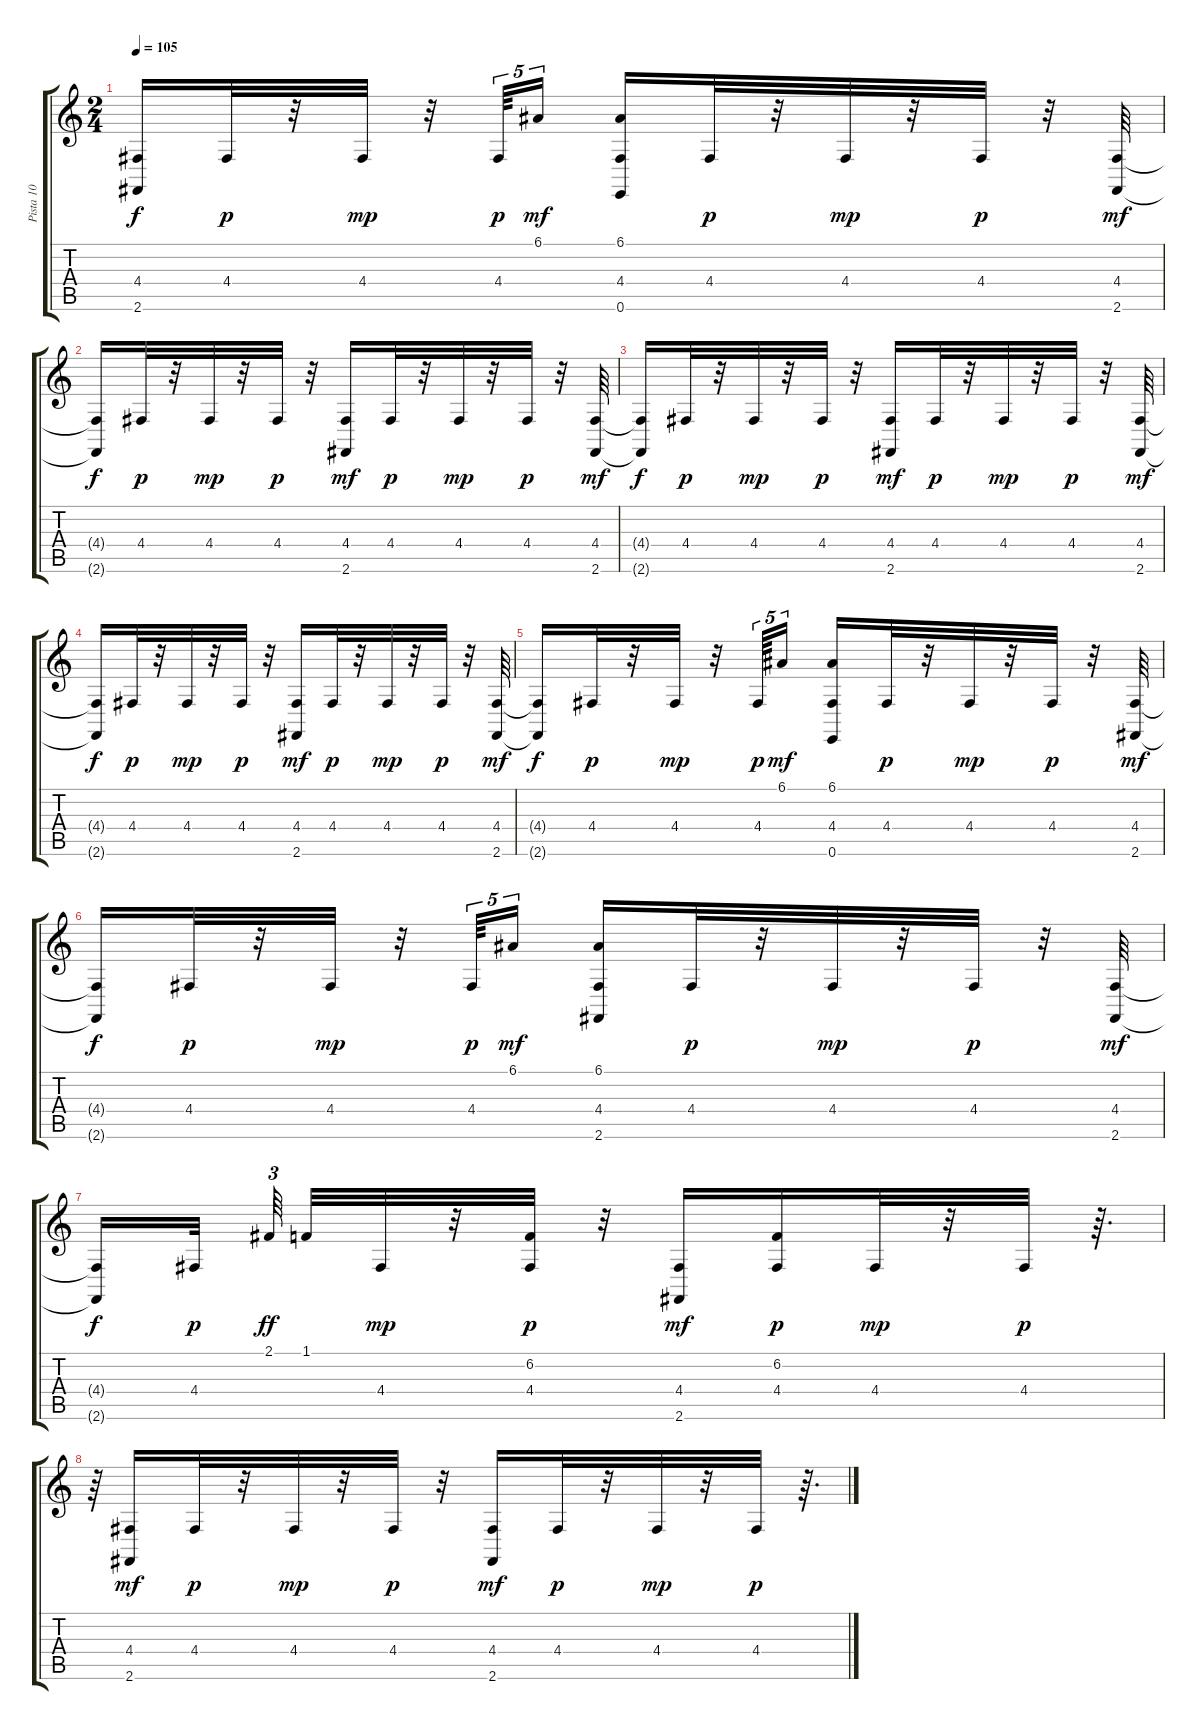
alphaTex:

\track ("Pista 10" "Pista 10") {instrument drawbarorgan}
\staff {score tabs}
\tuning (E4 B3 G3 D3 A2 E2) {hide}
\ts (2 4)
\tempo 105
\clef g2
\ks c
(4.4{t} 2.6{t}).16{dy f} 4.4.32{dy p} r.32 4.4.32{dy mp} r.32 4.4.64{tu (5 4) dy p} 6.1.16{tu (5 4) dy mf} (6.1 4.4 0.6).16 4.4.32{dy p} r.32 4.4.32{dy mp} r.32 4.4.32{dy p} r.32 (4.4 2.6).64{dy mf} |
(4.4{t} 2.6{t}).16{dy f} 4.4.32{dy p} r.32 4.4.32{dy mp} r.32 4.4.32{dy p} r.32 (4.4 2.6).16{dy mf} 4.4.32{dy p} r.32 4.4.32{dy mp} r.32 4.4.32{dy p} r.32 (4.4 2.6).64{dy mf} |
(4.4{t} 2.6{t}).16{dy f} 4.4.32{dy p} r.32 4.4.32{dy mp} r.32 4.4.32{dy p} r.32 (4.4 2.6).16{dy mf} 4.4.32{dy p} r.32 4.4.32{dy mp} r.32 4.4.32{dy p} r.32 (4.4 2.6).64{dy mf} |
(4.4{t} 2.6{t}).16{dy f} 4.4.32{dy p} r.32 4.4.32{dy mp} r.32 4.4.32{dy p} r.32 (4.4 2.6).16{dy mf} 4.4.32{dy p} r.32 4.4.32{dy mp} r.32 4.4.32{dy p} r.32 (4.4 2.6).64{dy mf} |
(4.4{t} 2.6{t}).16{dy f} 4.4.32{dy p} r.32 4.4.32{dy mp} r.32 4.4.64{tu (5 4) dy p} 6.1.16{tu (5 4) dy mf} (6.1 4.4 0.6).16 4.4.32{dy p} r.32 4.4.32{dy mp} r.32 4.4.32{dy p} r.32 (4.4 2.6).64{dy mf} |
(4.4{t} 2.6{t}).16{dy f} 4.4.32{dy p} r.32 4.4.32{dy mp} r.32 4.4.64{tu (5 4) dy p} 6.1.16{tu (5 4) dy mf} (6.1 4.4 2.6).16 4.4.32{dy p} r.32 4.4.32{dy mp} r.32 4.4.32{dy p} r.32 (4.4 2.6).64{dy mf} |
(4.4{t} 2.6{t}).16{dy f} 4.4.32{dy p beam splitsecondary} 2.1.64{tu (3 2) dy ff beam splitsecondary} 1.1.32 4.4.32{dy mp} r.32 (6.2 4.4).32{dy p} r.32 (4.4 2.6).16{dy mf} (6.2 4.4).16{dy p} 4.4.32{dy mp} r.32 4.4.32{dy p} r.64{d} |
r.64 (4.4 2.6).16{dy mf} 4.4.32{dy p} r.32 4.4.32{dy mp} r.32 4.4.32{dy p} r.32 (4.4 2.6).16{dy mf} 4.4.32{dy p} r.32 4.4.32{dy mp} r.32 4.4.32{dy p} r.64{d}
